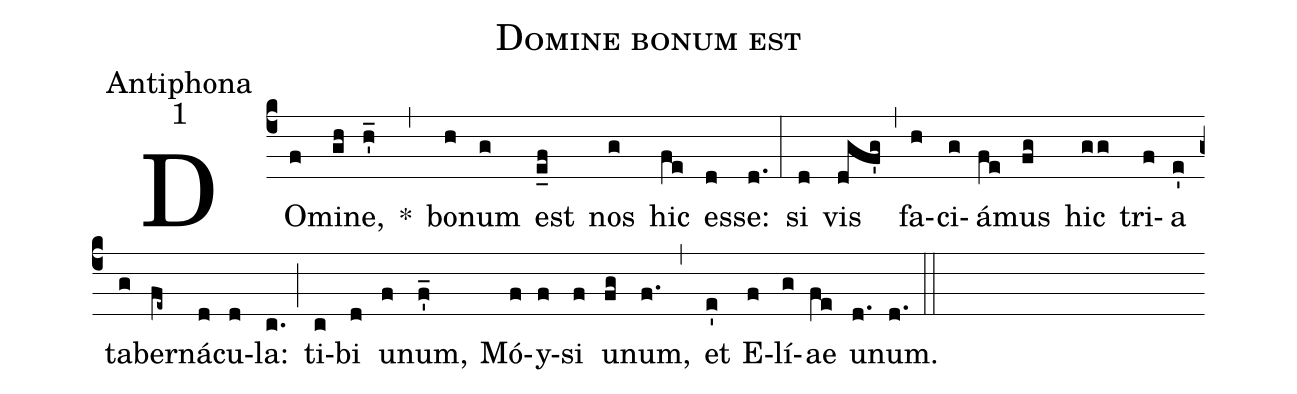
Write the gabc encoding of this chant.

name:Domine bonum est;
office-part:Antiphona;
mode:1;
%%
(c4) DO(f)mi(gh)ne,(h'_) *(,) bo(h)num(g) est(e_f) nos(g) hic(fe) es(d)se:(d.) (:) si(d) vis(dgf'g) (,) fa(h)ci(g)á(fe)mus(fg) hic(gg) tri(f)a(e') ta(g)ber(fe~)ná(d)cu(d)la:(c.) (;) ti(c)bi(d) u(f)num,(f'_) Mó(f)y(f)si(f) u(fg)num,(f.) (,) et(e') E(f)lí(g)ae(fe) u(d.)num.(d.) (::)
